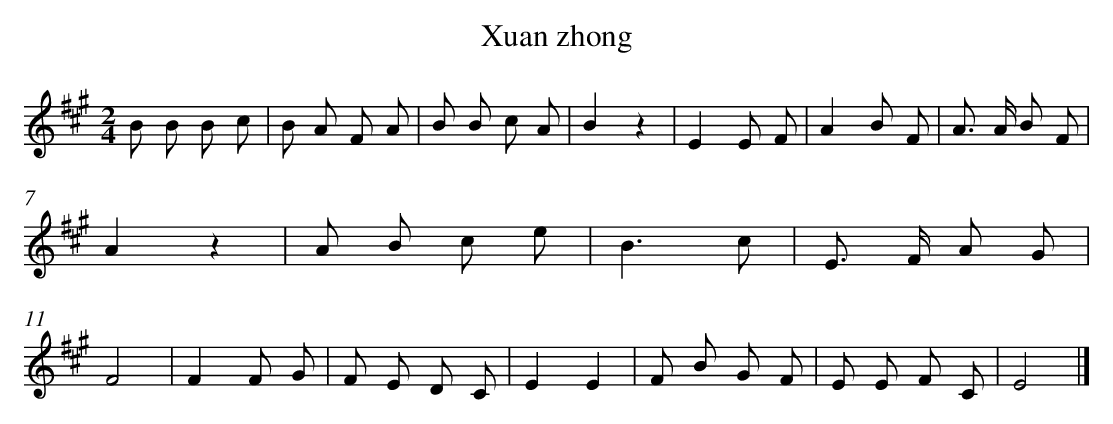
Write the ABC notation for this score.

X:1
T: Xuan zhong
L: 1/8
M: 2/4
K: A
B B B c [I:setbarnb 1]|
B A F A |
B B c A |
B2z2 |
E2E F |
A2B F |
A> A B F |
A2z2 |
A B c e |
B3c |
E> F A G |
F4 |
F2F G |
F E D C |
E2E2 |
F B G F |
E E F C |
E4 |]
